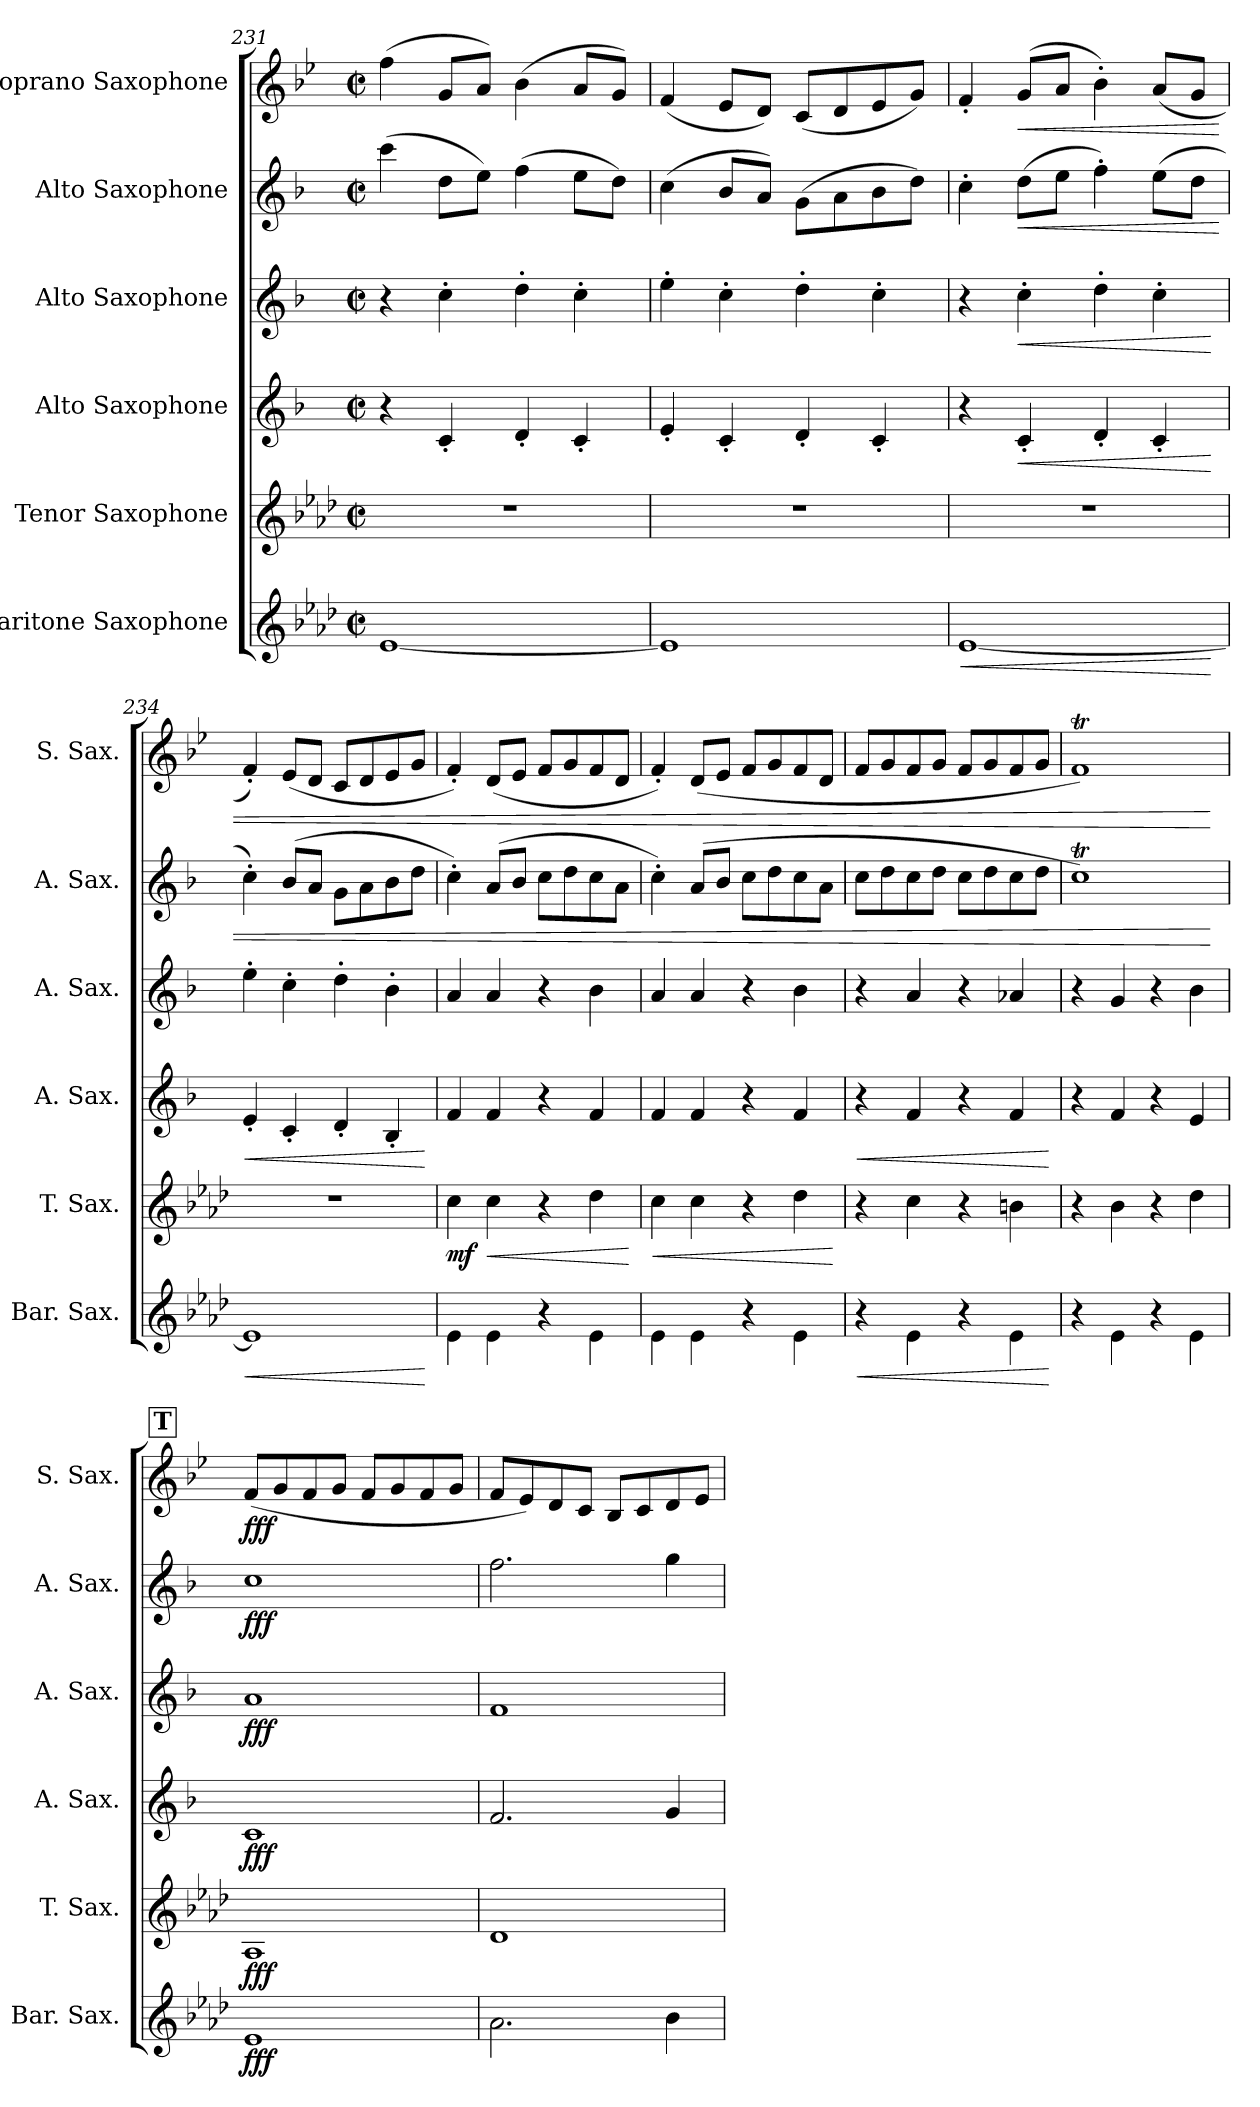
**kern	**dynam	**kern	**dynam	**kern	**dynam	**kern	**dynam	**kern	**dynam	**kern	**dynam
*part6	*part6	*part5	*part5	*part4	*part4	*part3	*part3	*part2	*part2	*part1	*part1
*staff6	*staff6	*staff5	*staff5	*staff4	*staff4	*staff3	*staff3	*staff2	*staff2	*staff1	*staff1
*I"Baritone Saxophone	*	*I"Tenor Saxophone	*	*I"Alto Saxophone	*	*I"Alto Saxophone	*	*I"Alto Saxophone	*	*I"Soprano Saxophone	*
*I'Bar. Sax.	*	*I'T. Sax.	*	*I'A. Sax.	*	*I'A. Sax.	*	*I'A. Sax.	*	*I'S. Sax.	*
*clefG2	*	*clefG2	*	*clefG2	*	*clefG2	*	*clefG2	*	*clefG2	*
*ITrd12c21	*	*ITrd8c14	*	*ITrd5c9	*	*ITrd5c9	*	*ITrd5c9	*	*ITrd1c2	*
*k[b-e-a-d-]	*	*k[b-e-a-d-]	*	*k[b-e-a-d-]	*	*k[b-e-a-d-]	*	*k[b-e-a-d-]	*	*k[b-e-a-d-]	*
*M2/2	*	*M2/2	*	*M2/2	*	*M2/2	*	*M2/2	*	*M2/2	*
*met(c|)	*	*met(c|)	*	*met(c|)	*	*met(c|)	*	*met(c|)	*	*met(c|)	*
=231	=231	=231	=231	=231	=231	=231	=231	=231	=231	=231	=231
[1E-	.	1r	.	4r	.	4r	.	(>4ee-\	.	(>4ee-\	.
.	.	.	.	4E-'/	.	4e-'\	.	8f\L	.	8f/L	.
.	.	.	.	.	.	.	.	8g\J)	.	8g/J)	.
.	.	.	.	4F'/	.	4f'\	.	(>4a-\	.	(>4a-\	.
.	.	.	.	4E-'/	.	4e-'\	.	8g\L	.	8g/L	.
.	.	.	.	.	.	.	.	8f\J)	.	8f/J)	.
=232	=232	=232	=232	=232	=232	=232	=232	=232	=232	=232	=232
1E-]	.	1r	.	4G'/	.	4g'\	.	(>4e-\	.	(<4e-/	.
.	.	.	.	4E-'/	.	4e-'\	.	8d-/L	.	8d-/L	.
.	.	.	.	.	.	.	.	8c/J)	.	8c/J)	.
.	.	.	.	4F'/	.	4f'\	.	(>8B-\L	.	(<8B-/L	.
.	.	.	.	.	.	.	.	8c\	.	8c/	.
.	.	.	.	4E-'/	.	4e-'\	.	8d-\	.	8d-/	.
.	.	.	.	.	.	.	.	8f\J)	.	8f/J)	.
=233	=233	=233	=233	=233	=233	=233	=233	=233	=233	=233	=233
!	!LO:HP:b	!	!	!	!	!	!	!	!	!	!
[1E-	<	1r	.	4r	.	4r	.	4e-'\	.	4e-'/	.
!	!	!	!	!	!LO:HP:b	!	!LO:HP:b	!	!LO:HP:b	!	!LO:HP:b
.	.	.	.	4E-'/	<	4e-'\	<	(>8f\L	<	(>8f/L	<
.	.	.	.	.	.	.	.	8g\J	.	8g/J	.
.	.	.	.	4F'/	.	4f'\	.	4a-'\)	.	4a-'\)	.
.	.	.	.	4E-'/	.	4e-'\	.	(>8g\L	.	(<8g/L	.
.	.	.	.	.	.	.	.	8f\J	.	8f/J	.
.	[	.	.	.	[	.	[	.	.	.	.
=234	=234	=234	=234	=234	=234	=234	=234	=234	=234	=234	=234
!	!LO:HP:b	!	!	!	!LO:HP:b	!	!	!	!	!	!
1E-]	<	1r	.	4G'/	<	4g'\	.	4e-'\)	.	4e-'/)	.
.	.	.	.	4E-'/	.	4e-'\	.	(>8d-/L	.	(<8d-/L	.
.	.	.	.	.	.	.	.	8c/J	.	8c/J	.
.	.	.	.	4F'/	.	4f'\	.	8B-\L	.	8B-/L	.
.	.	.	.	.	.	.	.	8c\	.	8c/	.
.	.	.	.	4D-'/	.	4d-'\	.	8d-\	.	8d-/	.
.	.	.	.	.	.	.	.	8f\J	.	8f/J	.
.	[	.	.	.	[	.	.	.	.	.	.
!!LO:PB:g=z
=235	=235	=235	=235	=235	=235	=235	=235	=235	=235	=235	=235
!	!	!	!LO:DY:b	!	!	!	!	!	!	!	!
4E-\	.	4c\	mf	4A-/	.	4c/	.	4e-'\)	.	4e-'/)	.
!	!	!	!LO:HP:b	!	!	!	!	!	!	!	!
4E-\	.	4c\	<	4A-/	.	4c/	.	(>8c/L	.	(<8c/L	.
.	.	.	.	.	.	.	.	8d-/J	.	8d-/J	.
4r	.	4r	.	4r	.	4r	.	8e-\L	.	8e-/L	.
.	.	.	.	.	.	.	.	8f\	.	8f/	.
4E-\	.	4d-\	.	4A-/	.	4d-\	.	8e-\	.	8e-/	.
.	.	.	.	.	.	.	.	8c\J	.	8c/J	.
.	.	.	[	.	.	.	.	.	.	.	.
=236	=236	=236	=236	=236	=236	=236	=236	=236	=236	=236	=236
!	!	!	!LO:HP:b	!	!	!	!	!	!	!	!
4E-\	.	4c\	<	4A-/	.	4c/	.	4e-'\)	.	4e-'/)	.
4E-\	.	4c\	.	4A-/	.	4c/	.	(>8c/L	.	(>8c/L	.
.	.	.	.	.	.	.	.	8d-/J	.	8d-/J	.
4r	.	4r	.	4r	.	4r	.	8e-\L	.	8e-/L	.
.	.	.	.	.	.	.	.	8f\	.	8f/	.
4E-\	.	4d-\	.	4A-/	.	4d-\	.	8e-\	.	8e-/	.
.	.	.	.	.	.	.	.	8c\J	.	8c/J	.
.	.	.	[	.	.	.	.	.	.	.	.
=237	=237	=237	=237	=237	=237	=237	=237	=237	=237	=237	=237
!	!LO:HP:b	!	!	!	!LO:HP:b	!	!	!	!	!	!
4r	<	4r	.	4r	<	4r	.	8e-\L	.	8e-/L	.
.	.	.	.	.	.	.	.	8f\	.	8f/	.
4E-\	.	4c\	.	4A-/	.	4c/	.	8e-\	.	8e-/	.
.	.	.	.	.	.	.	.	8f\J	.	8f/J	.
4r	.	4r	.	4r	.	4r	.	8e-\L	.	8e-/L	.
.	.	.	.	.	.	.	.	8f\	.	8f/	.
4E-\	.	4Bn\	.	4A-/	.	4c-X/	.	8e-\	.	8e-/	.
.	.	.	.	.	.	.	.	8f\J	.	8f/J	.
.	[	.	.	.	[	.	.	.	.	.	.
=238	=238	=238	=238	=238	=238	=238	=238	=238	=238	=238	=238
4r	.	4r	.	4r	.	4r	.	1e-T)	.	1e-T)	.
4E-\	.	4B-\	.	4A-/	.	4B-/	.	.	.	.	.
4r	.	4r	.	4r	.	4r	.	.	.	.	.
4E-\	.	4d-\	.	4G/	.	4d-\	.	.	.	.	.
.	.	.	.	.	.	.	.	.	[	.	[
!!LO:REH:place=s1:a:B:fs=14:t=T
=239	=239	=239	=239	=239	=239	=239	=239	=239	=239	=239	=239
!	!LO:DY:b	!	!LO:DY:b	!	!LO:DY:b	!	!LO:DY:b	!	!LO:DY:b	!	!LO:DY:b
1E-	fff	1AA-	fff	1E-	fff	1c	fff	1e-	fff	(>8e-/L	fff
.	.	.	.	.	.	.	.	.	.	8f/	.
.	.	.	.	.	.	.	.	.	.	8e-/	.
.	.	.	.	.	.	.	.	.	.	8f/J	.
.	.	.	.	.	.	.	.	.	.	8e-/L	.
.	.	.	.	.	.	.	.	.	.	8f/	.
.	.	.	.	.	.	.	.	.	.	8e-/	.
.	.	.	.	.	.	.	.	.	.	8f/J	.
!!LO:PB:g=z
=240	=240	=240	=240	=240	=240	=240	=240	=240	=240	=240	=240
2.A-\	.	1D-	.	2.A-/	.	1A-	.	2.a-\	.	8e-/L	.
.	.	.	.	.	.	.	.	.	.	8d-/)	.
.	.	.	.	.	.	.	.	.	.	8c/	.
.	.	.	.	.	.	.	.	.	.	8B-/J	.
.	.	.	.	.	.	.	.	.	.	8A-/L	.
.	.	.	.	.	.	.	.	.	.	8B-/	.
4B-\	.	.	.	4B-/	.	.	.	4b-\	.	8c/	.
.	.	.	.	.	.	.	.	.	.	8d-/J	.
=	=	=	=	=	=	=	=	=	=	=	=
*-	*-	*-	*-	*-	*-	*-	*-	*-	*-	*-	*-
